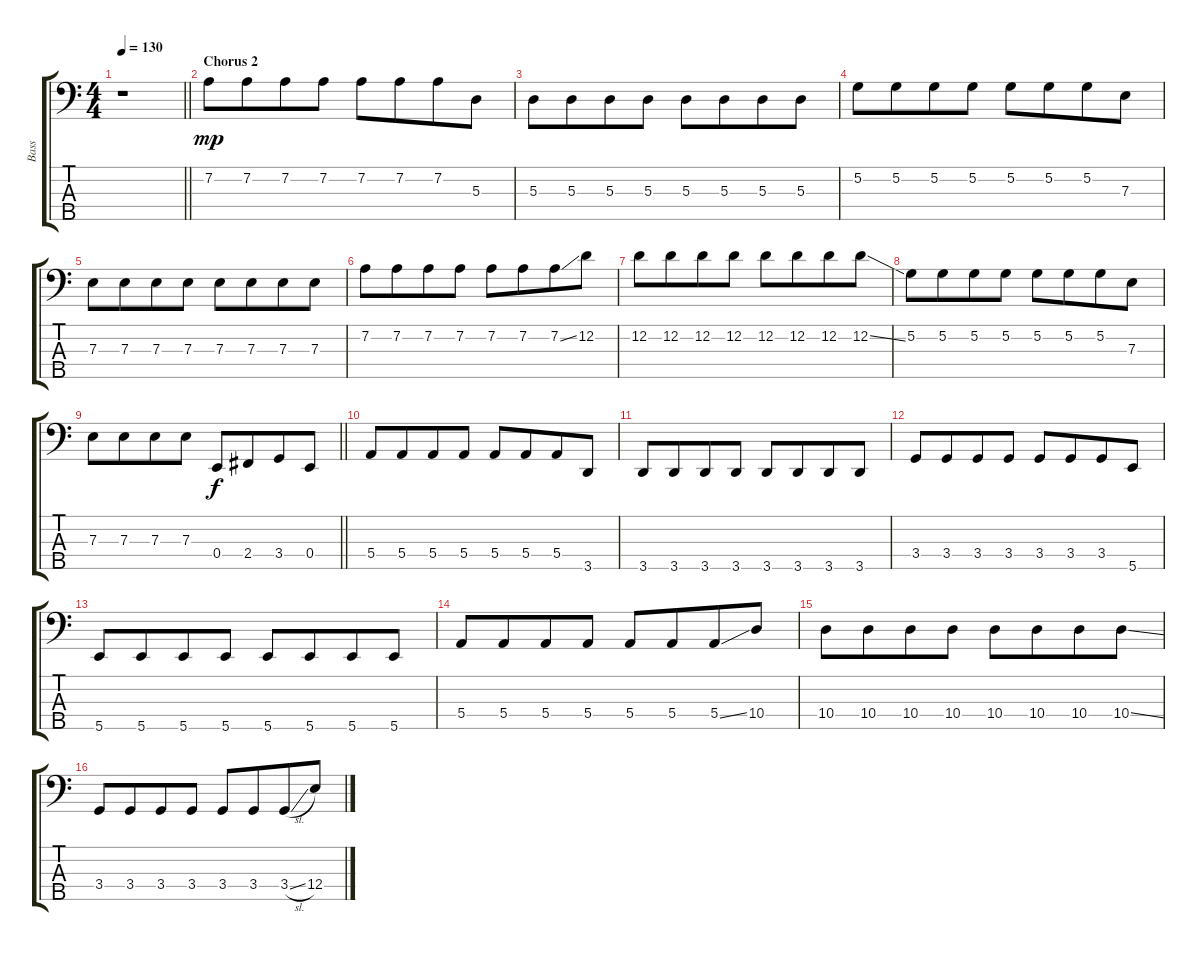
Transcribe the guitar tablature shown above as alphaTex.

\track ("Bass" "Bass") {instrument electricbassfinger}
\staff {score tabs}
\tuning (G2 D2 A1 E1 B0) {hide}
\ts (4 4)
\tempo 130
\clef f4
\barLineRight lightlight
\ks aminor
r.1{dy f} |
\section ("" "Chorus 2")
7.2.8{dy mp} 7.2.8{beam merge} 7.2.8 7.2.8 7.2.8 7.2.8{beam merge} 7.2.8 5.3.8 |
5.3.8 5.3.8{beam merge} 5.3.8 5.3.8 5.3.8 5.3.8{beam merge} 5.3.8 5.3.8 |
5.2.8 5.2.8{beam merge} 5.2.8 5.2.8 5.2.8 5.2.8{beam merge} 5.2.8 7.3.8 |
7.3.8 7.3.8{beam merge} 7.3.8 7.3.8 7.3.8 7.3.8{beam merge} 7.3.8 7.3.8 |
7.2.8 7.2.8{beam merge} 7.2.8 7.2.8 7.2.8 7.2.8{beam merge} 7.2{ss}.8 12.2.8 |
12.2.8 12.2.8{beam merge} 12.2.8 12.2.8 12.2.8 12.2.8{beam merge} 12.2.8 12.2{ss}.8 |
5.2.8 5.2.8{beam merge} 5.2.8 5.2.8 5.2.8 5.2.8{beam merge} 5.2.8 7.3.8 |
\barLineRight lightlight
7.3.8 7.3.8{beam merge} 7.3.8 7.3.8 0.4.8{dy f} 2.4.8{beam merge} 3.4.8 0.4.8 |
\section ("" "")
5.4.8 5.4.8{beam merge} 5.4.8 5.4.8 5.4.8 5.4.8{beam merge} 5.4.8 3.5.8 |
3.5.8 3.5.8{beam merge} 3.5.8 3.5.8 3.5.8 3.5.8{beam merge} 3.5.8 3.5.8 |
3.4.8 3.4.8{beam merge} 3.4.8 3.4.8 3.4.8 3.4.8{beam merge} 3.4.8 5.5.8 |
5.5.8 5.5.8{beam merge} 5.5.8 5.5.8 5.5.8 5.5.8{beam merge} 5.5.8 5.5.8 |
5.4.8 5.4.8{beam merge} 5.4.8 5.4.8 5.4.8 5.4.8{beam merge} 5.4{ss}.8 10.4.8 |
10.4.8 10.4.8{beam merge} 10.4.8 10.4.8 10.4.8 10.4.8{beam merge} 10.4.8 10.4{ss}.8 |
3.4.8 3.4.8{beam merge} 3.4.8 3.4.8 3.4.8 3.4.8{beam merge} 3.4{sl}.8 12.4.8
